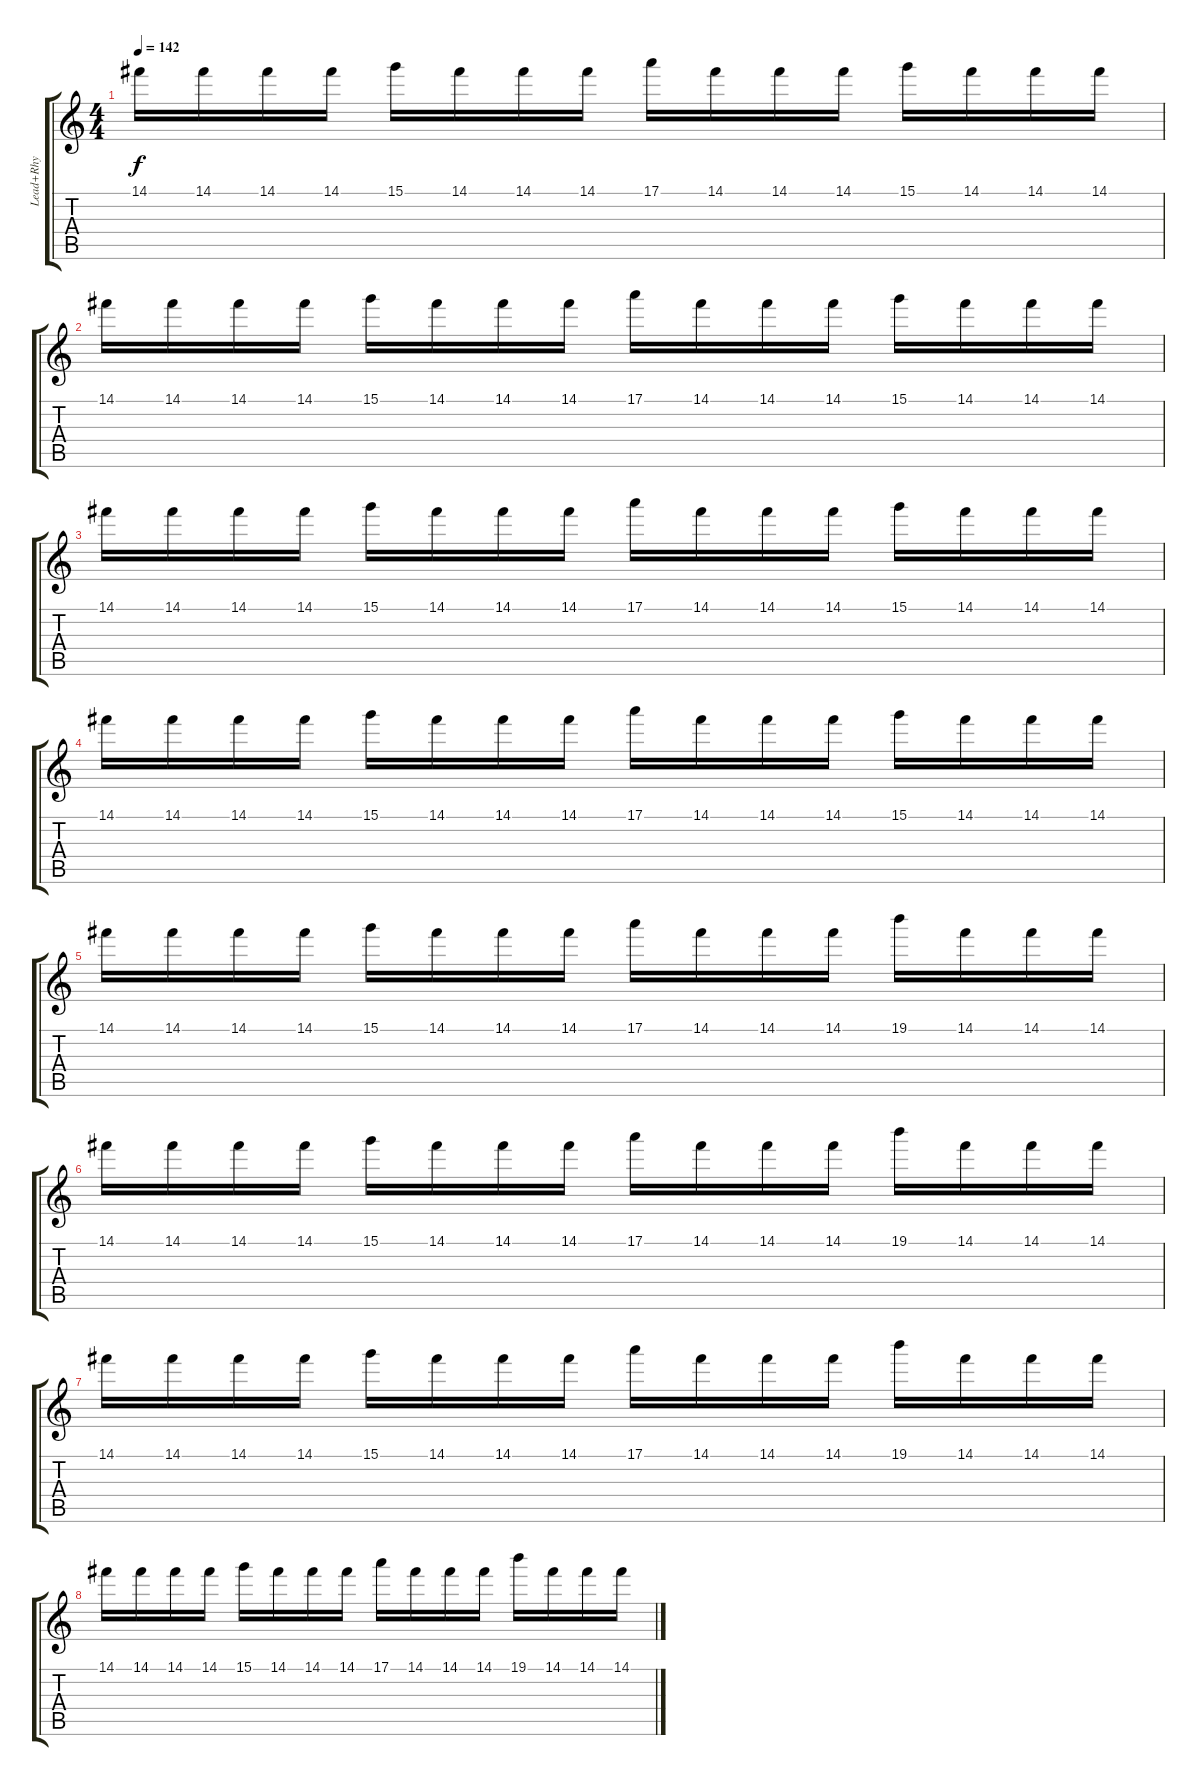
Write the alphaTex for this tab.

\track ("Lead+Rhy" "Lead+Rhy") {instrument distortionguitar}
\staff {score tabs}
\tuning (E4 B3 G3 D3 A2 E2) {hide}
\ts (4 4)
\tempo 142
\clef g2
\ks c
14.1.16{dy f volume 13 instrument distortionguitar} 14.1.16 14.1.16 14.1.16 15.1.16 14.1.16 14.1.16 14.1.16 17.1.16 14.1.16 14.1.16 14.1.16 15.1.16 14.1.16 14.1.16 14.1.16 |
14.1.16 14.1.16 14.1.16 14.1.16 15.1.16 14.1.16 14.1.16 14.1.16 17.1.16 14.1.16 14.1.16 14.1.16 15.1.16 14.1.16 14.1.16 14.1.16 |
14.1.16 14.1.16 14.1.16 14.1.16 15.1.16 14.1.16 14.1.16 14.1.16 17.1.16 14.1.16 14.1.16 14.1.16 15.1.16 14.1.16 14.1.16 14.1.16 |
14.1.16 14.1.16 14.1.16 14.1.16 15.1.16 14.1.16 14.1.16 14.1.16 17.1.16 14.1.16 14.1.16 14.1.16 15.1.16 14.1.16 14.1.16 14.1.16 |
14.1.16 14.1.16 14.1.16 14.1.16 15.1.16 14.1.16 14.1.16 14.1.16 17.1.16 14.1.16 14.1.16 14.1.16 19.1.16 14.1.16 14.1.16 14.1.16 |
14.1.16 14.1.16 14.1.16 14.1.16 15.1.16 14.1.16 14.1.16 14.1.16 17.1.16 14.1.16 14.1.16 14.1.16 19.1.16 14.1.16 14.1.16 14.1.16 |
14.1.16 14.1.16 14.1.16 14.1.16 15.1.16 14.1.16 14.1.16 14.1.16 17.1.16 14.1.16 14.1.16 14.1.16 19.1.16 14.1.16 14.1.16 14.1.16 |
14.1.16 14.1.16 14.1.16 14.1.16 15.1.16 14.1.16 14.1.16 14.1.16 17.1.16 14.1.16 14.1.16 14.1.16 19.1.16 14.1.16 14.1.16 14.1.16
